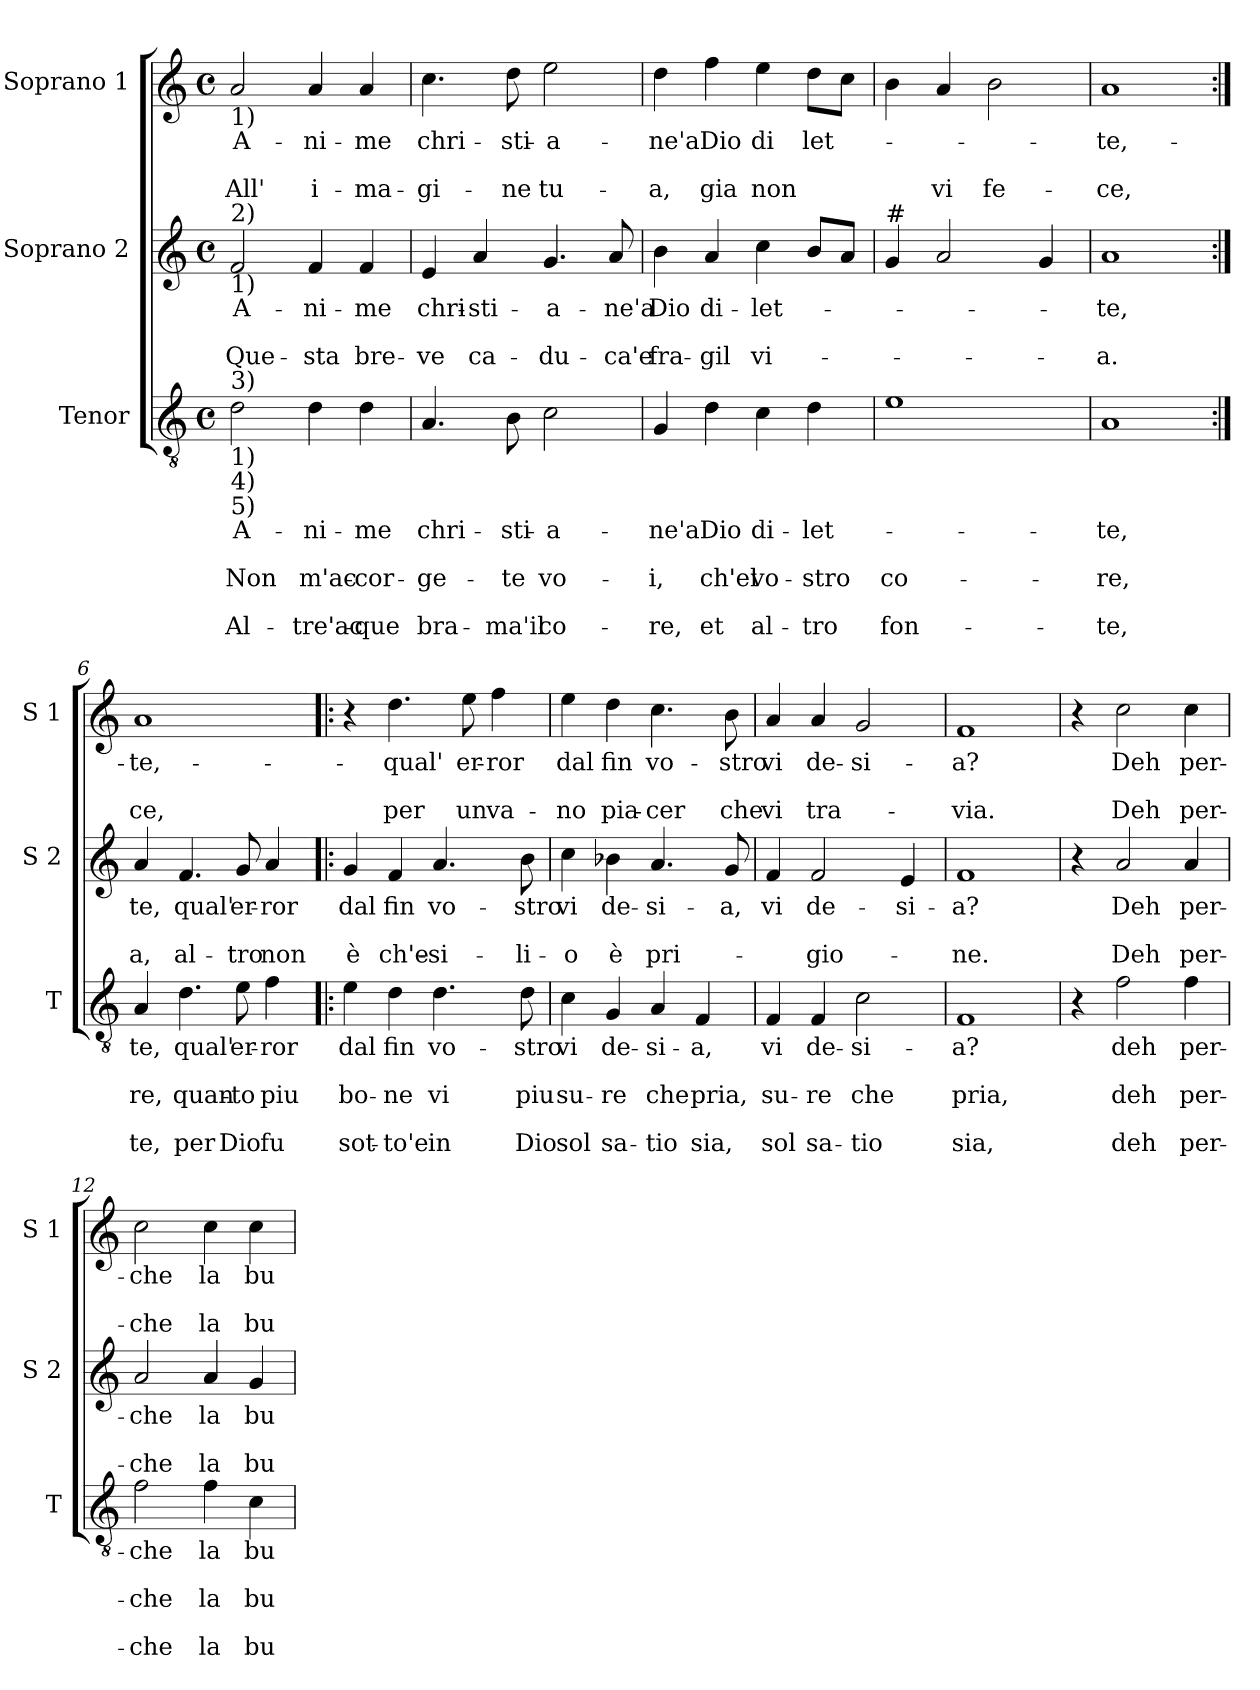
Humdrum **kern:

**kern	**text	**text	**text	**text	**text	**kern	**text	**text	**text	**kern	**text	**text	**text
*part3	*part3	*part3	*part3	*part3	*part3	*part2	*part2	*part2	*part2	*part1	*part1	*part1	*part1
*staff3	*staff3	*staff3	*staff3	*staff3	*staff3	*staff2	*staff2	*staff2	*staff2	*staff1	*staff1	*staff1	*staff1
*I"Tenor	*	*	*	*	*	*I"Soprano 2	*	*	*	*I"Soprano 1	*	*	*
*I'T	*	*	*	*	*	*I'S 2	*	*	*	*I'S 1	*	*	*
*clefGv2	*	*	*	*	*	*clefG2	*	*	*	*clefG2	*	*	*
*k[]	*	*	*	*	*	*k[]	*	*	*	*k[]	*	*	*
*C:	*	*	*	*	*	*C:	*	*	*	*C:	*	*	*
*M4/4	*	*	*	*	*	*M4/4	*	*	*	*M4/4	*	*	*
*met(c)	*	*	*	*	*	*met(c)	*	*	*	*met(c)	*	*	*
=1	=1	=1	=1	=1	=1	=1	=1	=1	=1	=1	=1	=1	=1
!	!	!	!	!	!	!	!	!	!	!LO:TX:b:t=1)	!	!	!
!	!	!	!	!	!	!LO:TX:a:t=2)	!	!	!	!	!	!	!
!	!	!	!	!	!	!LO:TX:b:t=1)	!	!	!	!	!	!	!
!LO:TX:a:t=3)	!	!	!	!	!	!	!	!	!	!	!	!	!
!LO:TX:b:t=1)	!	!	!	!	!	!	!	!	!	!	!	!	!
!LO:TX:b:t=4)	!	!	!	!	!	!	!	!	!	!	!	!	!
!LO:TX:b:t=5)	!	!	!	!	!	!	!	!	!	!	!	!	!
!	!LO:LY:b	!	!LO:LY:b	!	!LO:LY:b	!	!LO:LY:b	!	!LO:LY:b	!	!LO:LY:b	!	!LO:LY:b
2d\	A-	.	Non	.	Al-	2f/	A-	.	Que-	2a/	A-	.	All'
!	!LO:LY:b	!	!LO:LY:b	!	!LO:LY:b	!	!LO:LY:b	!	!LO:LY:b	!	!LO:LY:b	!	!LO:LY:b
4d\	-ni-	.	m'ac-	.	-tre'ac-	4f/	-ni-	.	-sta	4a/	-ni-	.	i-
!	!LO:LY:b	!	!LO:LY:b	!	!LO:LY:b	!	!LO:LY:b	!	!LO:LY:b	!	!LO:LY:b	!	!LO:LY:b
4d\	-me	.	-cor-	.	-que	4f/	-me	.	bre-	4a/	-me	.	-ma-
=2	=2	=2	=2	=2	=2	=2	=2	=2	=2	=2	=2	=2	=2
!	!LO:LY:b	!	!LO:LY:b	!	!LO:LY:b	!	!LO:LY:b	!	!LO:LY:b	!	!LO:LY:b	!	!LO:LY:b
4.A/	chri-	.	-ge-	.	bra-	4e/	chri-	.	-ve	4.cc\	chri-	.	-gi-
!	!	!	!	!	!	!	!LO:LY:b	!	!LO:LY:b	!	!	!	!
.	.	.	.	.	.	4a/	-sti-	.	ca-	.	.	.	.
!	!LO:LY:b	!	!LO:LY:b	!	!LO:LY:b	!	!	!	!	!	!LO:LY:b	!	!LO:LY:b
8B\	-sti-	.	-te	.	-ma'il	.	.	.	.	8dd\	-sti-	.	-ne
!	!LO:LY:b	!	!LO:LY:b	!	!LO:LY:b	!	!LO:LY:b	!	!LO:LY:b	!	!LO:LY:b	!	!LO:LY:b
2c\	-a-	.	vo-	.	co-	4.g/	-a-	.	-du-	2ee\	-a-	.	tu-
!	!	!	!	!	!	!	!LO:LY:b	!	!LO:LY:b	!	!	!	!
.	.	.	.	.	.	8a/	-ne'a	.	-ca'e	.	.	.	.
=3	=3	=3	=3	=3	=3	=3	=3	=3	=3	=3	=3	=3	=3
!	!LO:LY:b	!	!LO:LY:b	!	!LO:LY:b	!	!LO:LY:b	!	!LO:LY:b	!	!LO:LY:b	!	!LO:LY:b
4G/	-ne'a	.	-i,	.	-re,	4b\	Dio	.	fra-	4dd\	-ne'a	.	-a,
!	!LO:LY:b	!	!LO:LY:b	!	!LO:LY:b	!	!LO:LY:b	!	!LO:LY:b	!	!LO:LY:b	!	!LO:LY:b
4d\	Dio	.	ch'el	.	et	4a/	di-	.	-gil	4ff\	Dio	.	gia
!	!LO:LY:b	!	!LO:LY:b	!	!LO:LY:b	!	!LO:LY:b	!	!LO:LY:b	!	!LO:LY:b	!	!LO:LY:b
4c\	di-	.	vo-	.	al-	4cc\	-let-	.	vi-	4ee\	di	.	non
!	!LO:LY:b	!	!LO:LY:b	!	!LO:LY:b	!	!	!	!	!	!LO:LY:b	!	!
4d\	-let-	.	-stro	.	-tro	8b/L	.	.	.	8dd\L	let-	.	.
.	.	.	.	.	.	8a/J	.	.	.	8cc\J	.	.	.
=4	=4	=4	=4	=4	=4	=4	=4	=4	=4	=4	=4	=4	=4
!	!	!	!	!	!	!LO:TX:a:t=#	!	!	!	!	!	!	!
!	!	!	!LO:LY:b	!	!LO:LY:b	!	!	!	!	!	!	!	!
1e	.	.	co-	.	fon-	4g/	.	.	.	4b\	.	.	.
!	!	!	!	!	!	!	!	!	!	!	!	!	!LO:LY:b
.	.	.	.	.	.	2a/	.	.	.	4a/	.	.	vi
!	!	!	!	!	!	!	!	!	!	!	!	!	!LO:LY:b
.	.	.	.	.	.	.	.	.	.	2b\	.	.	fe-
.	.	.	.	.	.	4g/	.	.	.	.	.	.	.
!!LO:LB:g=z
=5	=5	=5	=5	=5	=5	=5	=5	=5	=5	=5	=5	=5	=5
!	!LO:LY:b	!	!LO:LY:b	!	!LO:LY:b	!	!LO:LY:b	!	!LO:LY:b	!	!LO:LY:b	!	!LO:LY:b
1A	-te,	.	-re,	.	-te,	1a	-te,	.	-a.	1a	-te,-	.	-ce,
=6:|!	=6:|!	=6:|!	=6:|!	=6:|!	=6:|!	=6:|!	=6:|!	=6:|!	=6:|!	=6:|!	=6:|!	=6:|!	=6:|!
!	!LO:LY:b	!	!LO:LY:b	!	!LO:LY:b	!	!LO:LY:b	!	!LO:LY:b	!	!LO:LY:b	!	!LO:LY:b
4A/	te,	.	re,	.	te,	4a/	te,	.	a,	1a	-te,-	.	ce,
!	!LO:LY:b	!	!LO:LY:b	!	!LO:LY:b	!	!LO:LY:b	!	!LO:LY:b	!	!	!	!
4.d\	qual'	.	quan-	.	per	4.f/	qual'	.	al-	.	.	.	.
!	!LO:LY:b	!	!LO:LY:b	!	!LO:LY:b	!	!LO:LY:b	!	!LO:LY:b	!	!	!	!
8e\	er-	.	-to	.	Dio	8g/	er-	.	-tro	.	.	.	.
!	!LO:LY:b	!	!LO:LY:b	!	!LO:LY:b	!	!LO:LY:b	!	!LO:LY:b	!	!	!	!
4f\	-ror	.	piu	.	fu	4a/	-ror	.	non	.	.	.	.
=7!|:	=7!|:	=7!|:	=7!|:	=7!|:	=7!|:	=7!|:	=7!|:	=7!|:	=7!|:	=7!|:	=7!|:	=7!|:	=7!|:
!	!LO:LY:b	!	!LO:LY:b	!	!LO:LY:b	!	!LO:LY:b	!	!LO:LY:b	!	!	!	!
4e\	dal	.	bo-	.	sot-	4g/	dal	.	è	4r	.	.	.
!	!LO:LY:b	!	!LO:LY:b	!	!LO:LY:b	!	!LO:LY:b	!	!LO:LY:b	!	!LO:LY:b	!	!LO:LY:b
4d\	fin	.	-ne	.	-to'e	4f/	fin	.	ch'e-	4.dd\	-qual'	.	per
!	!LO:LY:b	!	!LO:LY:b	!	!LO:LY:b	!	!LO:LY:b	!	!LO:LY:b	!	!	!	!
4.d\	vo-	.	vi	.	in	4.a/	vo-	.	-si-	.	.	.	.
!	!	!	!	!	!	!	!	!	!	!	!LO:LY:b	!	!LO:LY:b
.	.	.	.	.	.	.	.	.	.	8ee\	er-	.	un
!	!	!	!	!	!	!	!	!	!	!	!LO:LY:b	!	!LO:LY:b
.	.	.	.	.	.	.	.	.	.	4ff\	-ror	.	va-
!	!LO:LY:b	!	!LO:LY:b	!	!LO:LY:b	!	!LO:LY:b	!	!LO:LY:b	!	!	!	!
8d\	-stro	.	piu	.	Dio	8b\	-stro	.	-li-	.	.	.	.
=8	=8	=8	=8	=8	=8	=8	=8	=8	=8	=8	=8	=8	=8
!	!LO:LY:b	!	!LO:LY:b	!	!LO:LY:b	!	!LO:LY:b	!	!LO:LY:b	!	!LO:LY:b	!	!LO:LY:b
4c\	vi	.	su-	.	sol	4cc\	vi	.	-o	4ee\	dal	.	-no
!	!LO:LY:b	!	!LO:LY:b	!	!LO:LY:b	!	!LO:LY:b	!	!LO:LY:b	!	!LO:LY:b	!	!LO:LY:b
4G/	de-	.	-re	.	sa-	4b-X\	de-	.	è	4dd\	fin	.	pia-
!	!LO:LY:b	!	!LO:LY:b	!	!LO:LY:b	!	!LO:LY:b	!	!LO:LY:b	!	!LO:LY:b	!	!LO:LY:b
4A/	-si-	.	che	.	-tio	4.a/	-si-	.	pri-	4.cc\	vo-	.	-cer
!	!LO:LY:b	!	!LO:LY:b	!	!LO:LY:b	!	!	!	!	!	!	!	!
4F/	-a,	.	pria,	.	sia,	.	.	.	.	.	.	.	.
!	!	!	!	!	!	!	!LO:LY:b	!	!	!	!LO:LY:b	!	!LO:LY:b
.	.	.	.	.	.	8g/	-a,	.	.	8b\	-stro	.	che
=9	=9	=9	=9	=9	=9	=9	=9	=9	=9	=9	=9	=9	=9
!	!LO:LY:b	!	!LO:LY:b	!	!LO:LY:b	!	!LO:LY:b	!	!	!	!LO:LY:b	!	!LO:LY:b
4F/	vi	.	su-	.	sol	4f/	vi	.	.	4a/	vi	.	vi
!	!LO:LY:b	!	!LO:LY:b	!	!LO:LY:b	!	!LO:LY:b	!	!LO:LY:b	!	!LO:LY:b	!	!LO:LY:b
4F/	de-	.	-re	.	sa-	2f/	de-	.	-gio-	4a/	de-	.	tra-
!	!LO:LY:b	!	!LO:LY:b	!	!LO:LY:b	!	!	!	!	!	!LO:LY:b	!	!
2c\	-si-	.	che	.	-tio	.	.	.	.	2g/	-si-	.	.
!	!	!	!	!	!	!	!LO:LY:b	!	!	!	!	!	!
.	.	.	.	.	.	4e/	-si-	.	.	.	.	.	.
!!LO:PB:g=z
=10	=10	=10	=10	=10	=10	=10	=10	=10	=10	=10	=10	=10	=10
!	!LO:LY:b	!	!LO:LY:b	!	!LO:LY:b	!	!LO:LY:b	!	!LO:LY:b	!	!LO:LY:b	!	!LO:LY:b
1F	-a?	.	pria,	.	sia,	1f	-a?	.	-ne.	1f	-a?	.	-via.
=11	=11	=11	=11	=11	=11	=11	=11	=11	=11	=11	=11	=11	=11
4r	.	.	.	.	.	4r	.	.	.	4r	.	.	.
!	!LO:LY:b	!	!LO:LY:b	!	!LO:LY:b	!	!LO:LY:b	!	!LO:LY:b	!	!LO:LY:b	!	!LO:LY:b
2f\	deh	.	deh	.	deh	2a/	Deh	.	Deh	2cc\	Deh	.	Deh
!	!LO:LY:b	!	!LO:LY:b	!	!LO:LY:b	!	!LO:LY:b	!	!LO:LY:b	!	!LO:LY:b	!	!LO:LY:b
4f\	per-	.	per-	.	per-	4a/	per-	.	per-	4cc\	per-	.	per-
=12	=12	=12	=12	=12	=12	=12	=12	=12	=12	=12	=12	=12	=12
!	!LO:LY:b	!	!LO:LY:b	!	!LO:LY:b	!	!LO:LY:b	!	!LO:LY:b	!	!LO:LY:b	!	!LO:LY:b
2f\	-che	.	-che	.	-che	2a/	-che	.	-che	2cc\	-che	.	-che
!	!LO:LY:b	!	!LO:LY:b	!	!LO:LY:b	!	!LO:LY:b	!	!LO:LY:b	!	!LO:LY:b	!	!LO:LY:b
4f\	la	.	la	.	la	4a/	la	.	la	4cc\	la	.	la
!	!LO:LY:b	!	!LO:LY:b	!	!LO:LY:b	!	!LO:LY:b	!	!LO:LY:b	!	!LO:LY:b	!	!LO:LY:b
4c\	bu-	.	bu-	.	bu-	4g/	bu-	.	bu-	4cc\	bu-	.	bu-
=	=	=	=	=	=	=	=	=	=	=	=	=	=
*-	*-	*-	*-	*-	*-	*-	*-	*-	*-	*-	*-	*-	*-
